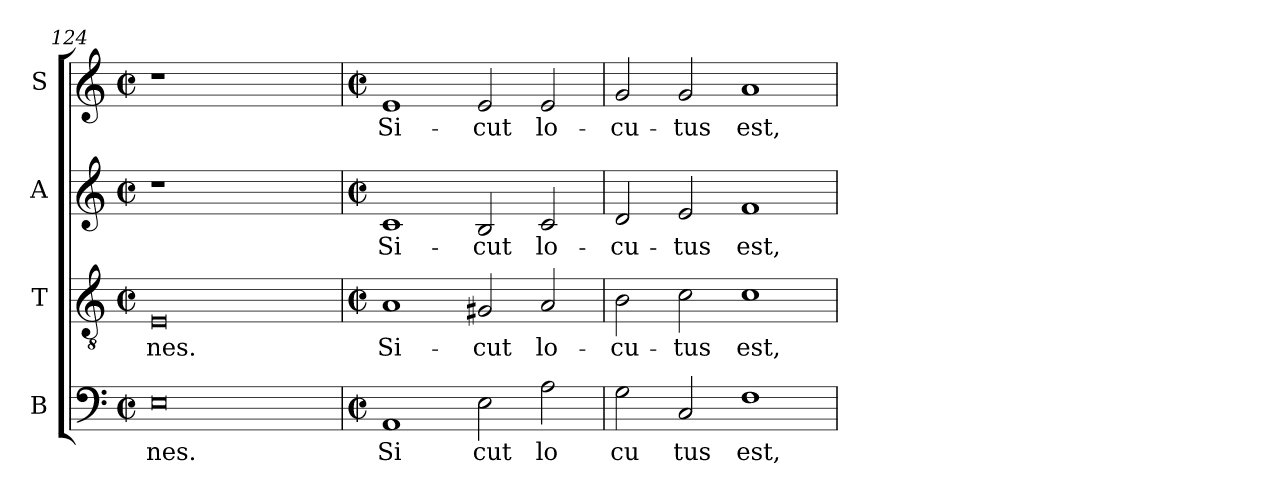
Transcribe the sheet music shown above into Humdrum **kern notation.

**kern	**text	**kern	**text	**kern	**text	**kern	**text
*part4	*part4	*part3	*part3	*part2	*part2	*part1	*part1
*staff4	*staff4	*staff3	*staff3	*staff2	*staff2	*staff1	*staff1
*I"B	*	*I"T	*	*I"A	*	*I"S	*
*I'B	*	*I'T	*	*I'A	*	*I'S	*
*clefF4	*	*clefGv2	*	*clefG2	*	*clefG2	*
*k[]	*	*k[]	*	*k[]	*	*k[]	*
*C:	*	*C:	*	*C:	*	*C:	*
*M2/2	*	*M2/2	*	*M2/2	*	*M2/2	*
*met(c|)	*	*met(c|)	*	*met(c|)	*	*met(c|)	*
=124	=124	=124	=124	=124	=124	=124	=124
!	!LO:LY:b:cj	!	!LO:LY:b:cj	!	!	!	!
0E	-nes.	0E	-nes.	1r	.	1r	.
.	.	.	.	1ryy	.	1ryy	.
!!LO:LB:g=z
=125!	=125!	=125!	=125!	=125!	=125!	=125!	=125!
*M2/2	*	*M2/2	*	*M2/2	*	*M2/2	*
*met(c|)	*	*met(c|)	*	*met(c|)	*	*met(c|)	*
!	!LO:LY:b:cj	!	!LO:LY:b:cj	!	!LO:LY:b:cj	!	!LO:LY:b:cj
1AA	Si	1A	Si-	1c	Si-	1e	Si-
!	!LO:LY:b:cj	!	!LO:LY:b:cj	!	!LO:LY:b:cj	!	!LO:LY:b:cj
2E\	cut	2G#X/	-cut	2B/	-cut	2e/	-cut
!	!LO:LY:b:cj	!	!LO:LY:b:cj	!	!LO:LY:b:cj	!	!LO:LY:b:cj
2A\	lo	2A/	lo-	2c/	lo-	2e/	lo-
=126	=126	=126	=126	=126	=126	=126	=126
!	!LO:LY:b:cj	!	!LO:LY:b:cj	!	!LO:LY:b:cj	!	!LO:LY:b:cj
2G\	cu	2B\	-cu-	2d/	-cu-	2g/	-cu-
!	!LO:LY:b:cj	!	!LO:LY:b:cj	!	!LO:LY:b:cj	!	!LO:LY:b:cj
2C/	tus	2c\	-tus	2e/	-tus	2g/	-tus
!	!LO:LY:b:cj	!	!LO:LY:b:cj	!	!LO:LY:b:cj	!	!LO:LY:b:cj
1F	est,	1c	est,	1f	est,	1a	est,
=	=	=	=	=	=	=	=
*-	*-	*-	*-	*-	*-	*-	*-
